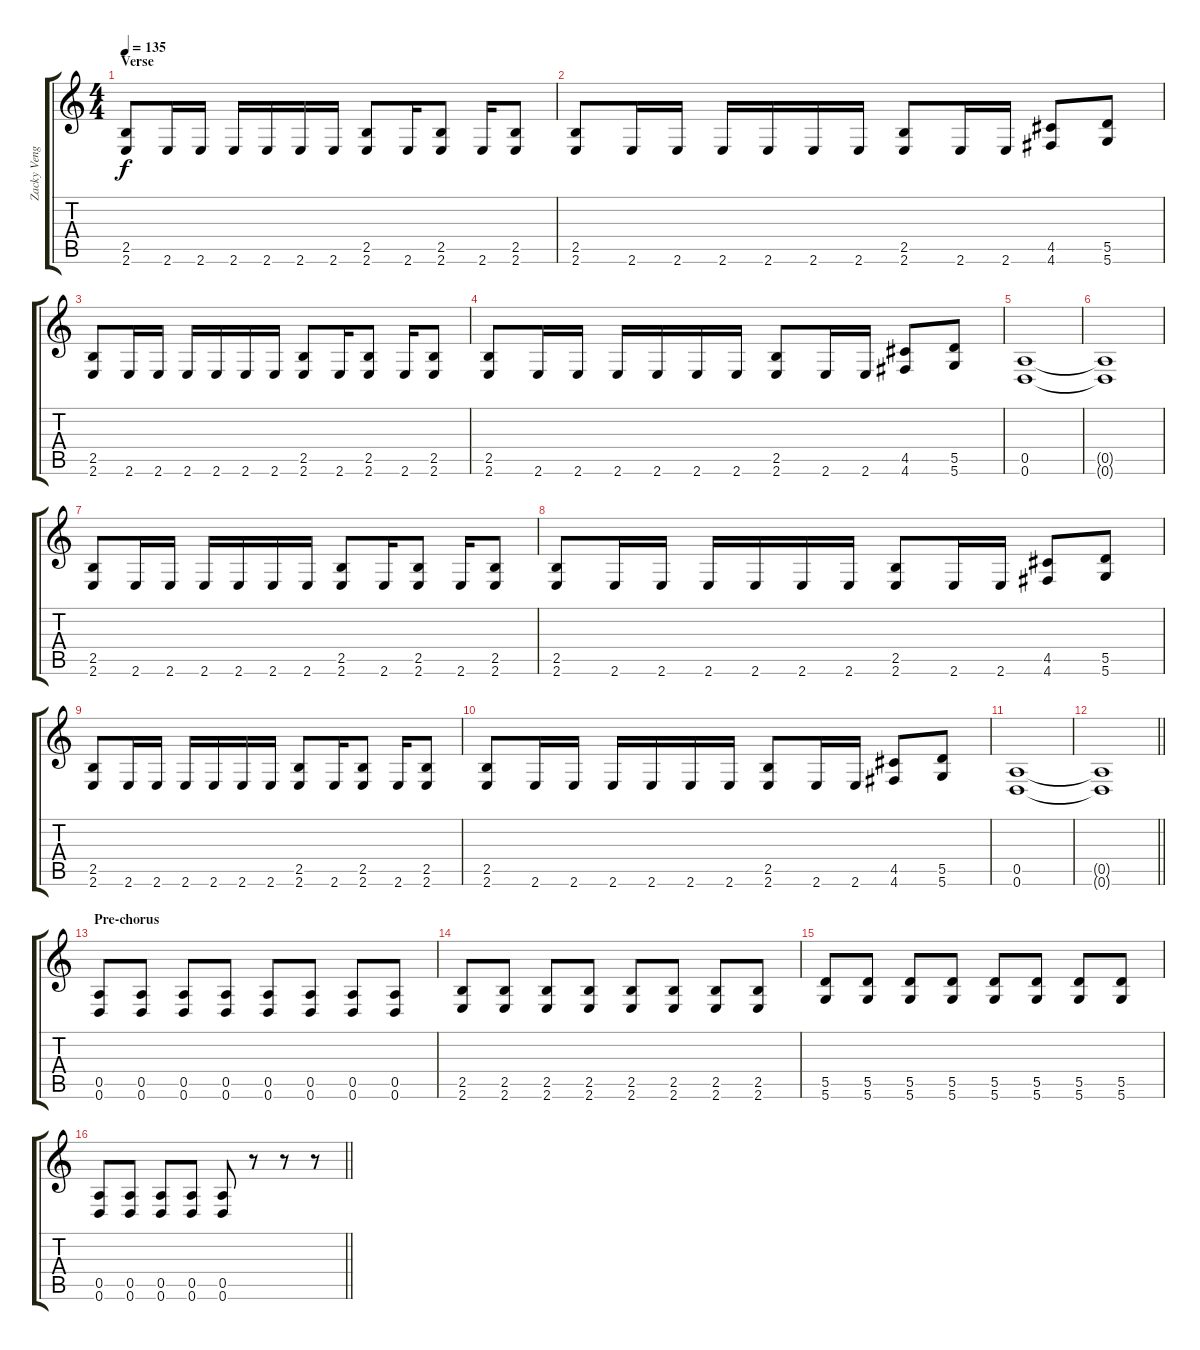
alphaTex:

\track ("Zacky Vengeance" "Zacky Veng") {instrument distortionguitar}
\staff {score tabs}
\tuning (E4 B3 G3 D3 A2 D2) {hide}
\ts (4 4)
\section ("" "Verse")
\tempo 135
\clef g2
\ks c
(2.5 2.6).8{dy f} 2.6.16 2.6.16 2.6.16 2.6.16 2.6.16 2.6.16 (2.5 2.6).8 2.6.16 (2.5 2.6).8 2.6.16 (2.5 2.6).8 |
(2.5 2.6).8 2.6.16 2.6.16 2.6.16 2.6.16 2.6.16 2.6.16 (2.5 2.6).8 2.6.16 2.6.16 (4.5 4.6).8 (5.5 5.6).8 |
(2.5 2.6).8 2.6.16 2.6.16 2.6.16 2.6.16 2.6.16 2.6.16 (2.5 2.6).8 2.6.16 (2.5 2.6).8 2.6.16 (2.5 2.6).8 |
(2.5 2.6).8 2.6.16 2.6.16 2.6.16 2.6.16 2.6.16 2.6.16 (2.5 2.6).8 2.6.16 2.6.16 (4.5 4.6).8 (5.5 5.6).8 |
(0.5 0.6).1 |
(0.5{t} 0.6{t}).1 |
(2.5 2.6).8 2.6.16 2.6.16 2.6.16 2.6.16 2.6.16 2.6.16 (2.5 2.6).8 2.6.16 (2.5 2.6).8 2.6.16 (2.5 2.6).8 |
(2.5 2.6).8 2.6.16 2.6.16 2.6.16 2.6.16 2.6.16 2.6.16 (2.5 2.6).8 2.6.16 2.6.16 (4.5 4.6).8 (5.5 5.6).8 |
(2.5 2.6).8 2.6.16 2.6.16 2.6.16 2.6.16 2.6.16 2.6.16 (2.5 2.6).8 2.6.16 (2.5 2.6).8 2.6.16 (2.5 2.6).8 |
(2.5 2.6).8 2.6.16 2.6.16 2.6.16 2.6.16 2.6.16 2.6.16 (2.5 2.6).8 2.6.16 2.6.16 (4.5 4.6).8 (5.5 5.6).8 |
(0.5 0.6).1 |
\barLineRight lightlight
(0.5{t} 0.6{t}).1 |
\section ("" "Pre-chorus")
(0.5 0.6).8 (0.5 0.6).8 (0.5 0.6).8 (0.5 0.6).8 (0.5 0.6).8 (0.5 0.6).8 (0.5 0.6).8 (0.5 0.6).8 |
(2.5 2.6).8 (2.5 2.6).8 (2.5 2.6).8 (2.5 2.6).8 (2.5 2.6).8 (2.5 2.6).8 (2.5 2.6).8 (2.5 2.6).8 |
(5.5 5.6).8 (5.5 5.6).8 (5.5 5.6).8 (5.5 5.6).8 (5.5 5.6).8 (5.5 5.6).8 (5.5 5.6).8 (5.5 5.6).8 |
\barLineRight lightlight
(0.5 0.6).8 (0.5 0.6).8 (0.5 0.6).8 (0.5 0.6).8 (0.5 0.6).8 r.8 r.8 r.8
